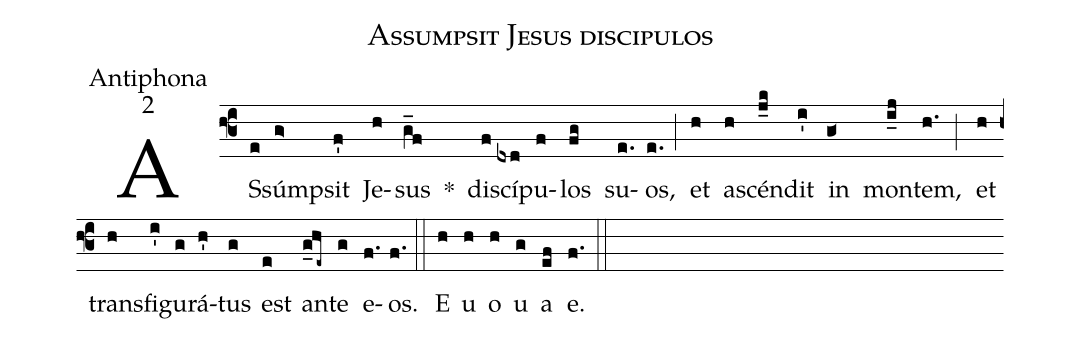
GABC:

name:Assumpsit Jesus discipulos;
office-part:Antiphona;
mode:2;
%%
(f3) AS(e)súm(g>)psit(f') Je(h)sus(g_f) *() di(f)scí(dxd)pu(f)los(fg) su(e.)os,(e.) (;) et(h) a(h)scén(j_k)dit(i') in(g<) mon(i_j)tem,(h.) (;) et(h) trans(h)fi(i')gu(g)rá(h')tus(g) est(e) an(g_he~)te(g) e(f.)os.(f.) (::) E(h) u(h) o(h) u(g) a(ef) e.(f.) (::)
